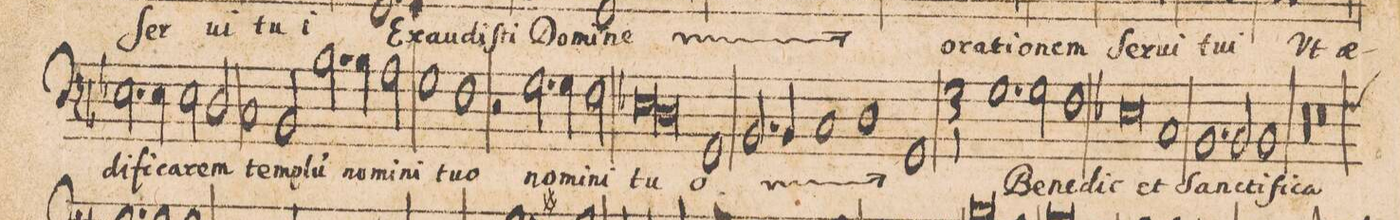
**kern	**text
*I"[BASSVS.]	*
*clefF4	*
*k[b-]	*
*met(C|)	*
*M2/1	*
2.E-X\	-di-
4E-y\	-fi-
2E-y\	-ca-
2D/	-rem
=24-	=24-
1C	tem-
2BB-/	-pl(um)
2.B-\	no-
=25-	=25-
4B-\	-mi-
2A\	-ni
1G	tu-
=26-	=26-
1F	-o
2r	.
2.G\	no-
=27-	=27-
4G\	-mi-
2F\	-ni
*lig	*
1E-X	tu-
=28-	=28-
1D	.
*Xlig	*
1GG	-o
=29-	=29-
*	*ij
2.BB-/	no-
4BB-/	-mi-
1C	-ni
=30-	=30-
1D	tu-
1GG	-o
*	*Xij
=31-	=31-
*M3/1	*
1.G	Be-
2G\	-ne-
1F	-dic
=32-	=32-
0E-X	et
1C	San-
=33-	=33-
1.BB-	-cti-
2BB-/	-fi-
1BB-	-ca
=34-	=34-
00.r	.
=35-	=35-
=36-	=36-
*custos:F	*
0.r	.
=37-	=37-
*	*ij
*-	*-
